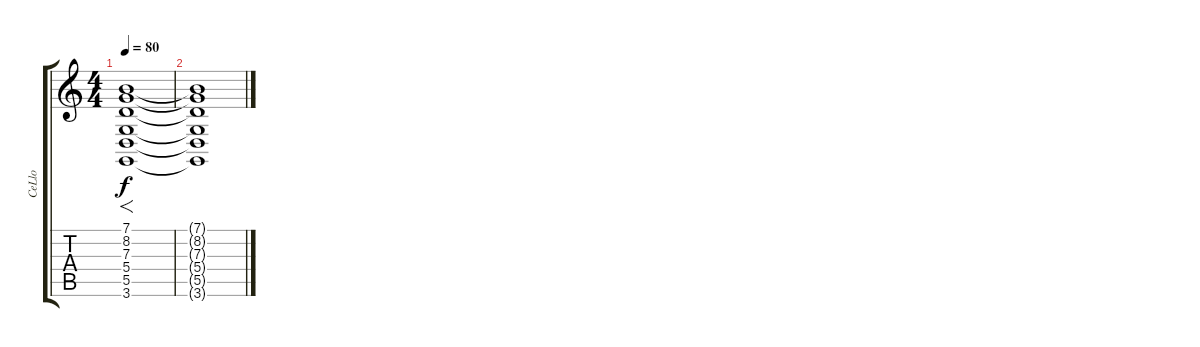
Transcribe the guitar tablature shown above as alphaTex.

\track ("CeLlo" "CeLlo") {instrument cello}
\staff {score tabs}
\tuning (E4 B3 G3 D3 A2 E2) {hide}
\ts (4 4)
\tempo 80
\clef g2
\ks c
(7.1 8.2 7.3 5.4 5.5 3.6).1{f dy f} |
(7.1{t} 8.2{t} 7.3{t} 5.4{t} 5.5{t} 3.6{t}).1{volume 0}
